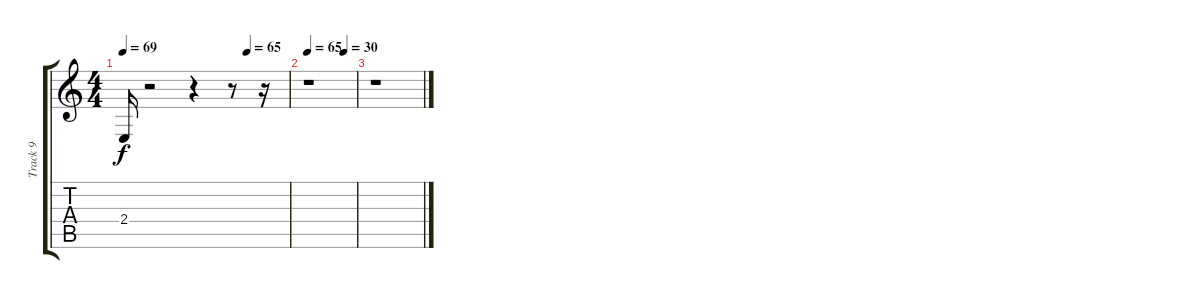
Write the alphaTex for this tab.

\track ("Track 9" "Track 9") {instrument stringensemble1}
\staff {score tabs}
\tuning (E4 B3 G3 D3 A2 E2) {hide}
\ts (4 4)
\tempo 69
\tempo (65 0.75)
\clef g2
\ks c
2.4{t}.16{dy f} r.2 r.4 r.8 r.16 |
\tempo 65
\tempo (30 0.75)
r.1 |
r.1
